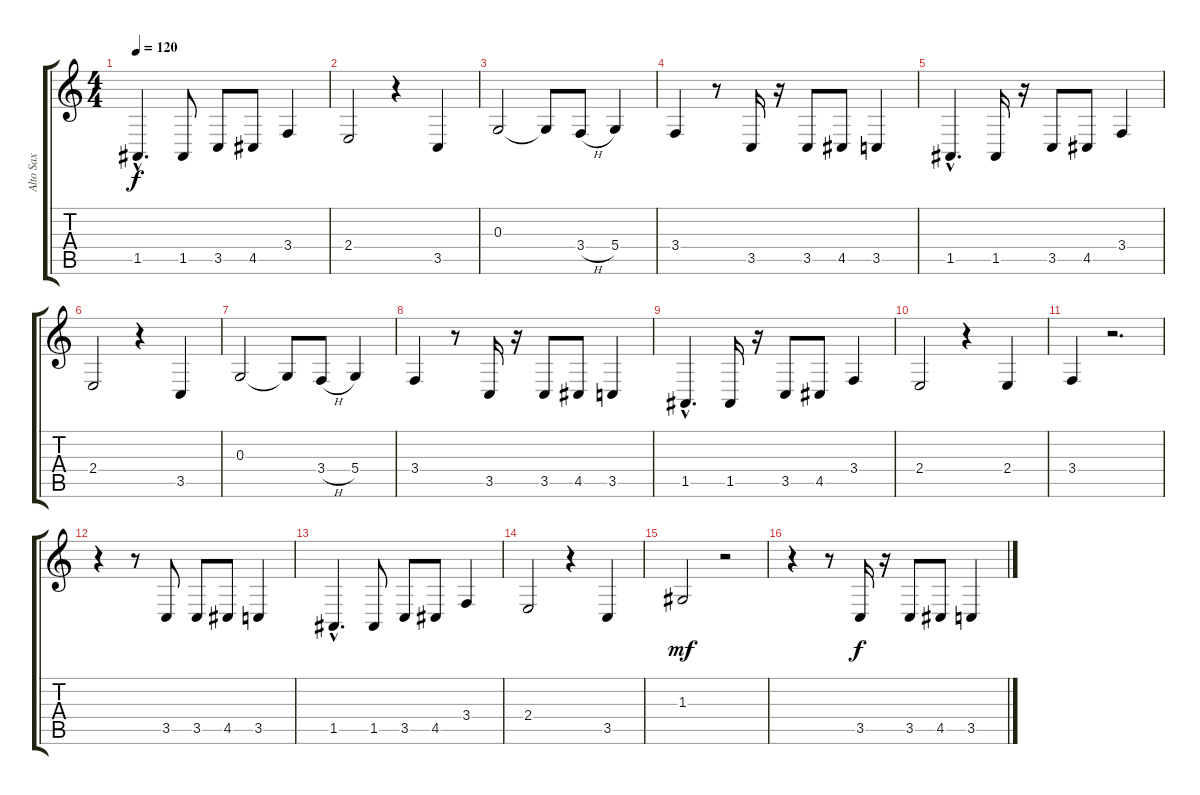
\track ("Alto Sax" "Alto Sax") {instrument altosax}
\staff {score tabs}
\tuning (E4 B3 G3 D3 A2 E2) {hide}
\ts (4 4)
\tempo 120
\clef g2
\ks c
1.5{hac}.4{d dy f} 1.5.8 3.5.8 4.5.8 3.4.4 |
2.4.2 r.4 3.5.4 |
0.3.2 0.3{t}.8 3.4{h}.8 5.4.4 |
3.4.4 r.8 3.5.16 r.16 3.5.8 4.5.8 3.5.4 |
1.5{hac}.4{d} 1.5.16 r.16 3.5.8 4.5.8 3.4.4 |
2.4.2 r.4 3.5.4 |
0.3.2 0.3{t}.8 3.4{h}.8 5.4.4 |
3.4.4 r.8 3.5.16 r.16 3.5.8 4.5.8 3.5.4 |
1.5{hac}.4{d} 1.5.16 r.16 3.5.8 4.5.8 3.4.4 |
2.4.2 r.4 2.4.4 |
3.4.4 r.2{d} |
r.4 r.8 3.5.8 3.5.8 4.5.8 3.5.4 |
1.5{hac}.4{d} 1.5.8 3.5.8 4.5.8 3.4.4 |
2.4.2 r.4 3.5.4 |
1.3.2{dy mf} r.2 |
r.4 r.8 3.5.16{dy f} r.16 3.5.8 4.5.8 3.5.4
